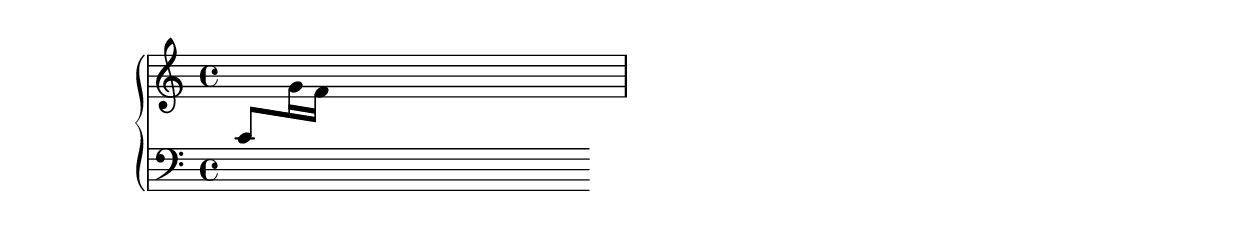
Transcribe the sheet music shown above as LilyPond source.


\version "2.6.0"
\header{
	texidoc="@cindex Beam Isknee

Beams can be placed across a @code{PianoStaff}.

"

}
\score{
	\context PianoStaff <<
	\context Staff = "one" \relative c'{
		s1
	}
	\context Staff = "two" \relative c'{
		\clef bass
% no knee
		\stemUp  c8[ \change Staff=one \stemDown g'16 f]
		s8
		s2
	}
	>>
	\layout{
 		raggedright = ##t
	}
}



